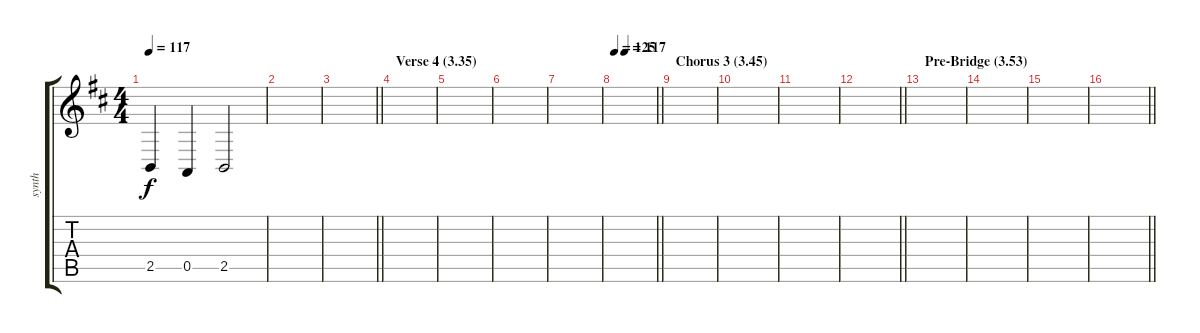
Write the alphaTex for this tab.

\track ("synth" "synth") {instrument pad4choir}
\staff {score tabs}
\tuning (E4 B3 G3 D3 A2 E2) {hide}
\ts (4 4)
\tempo 117
\clef g2
\ks d
2.5.4{dy f} 0.5.4 2.5.2 |
|
\barLineRight lightlight
|
\section ("" "Verse 4 (3.35)")
|
|
|
|
\tempo 125
\tempo (117 0.25)
\barLineRight lightlight
|
\section ("" "Chorus 3 (3.45)")
|
|
|
\barLineRight lightlight
|
\section ("" "Pre-Bridge (3.53)")
|
|
|
\barLineRight lightlight
